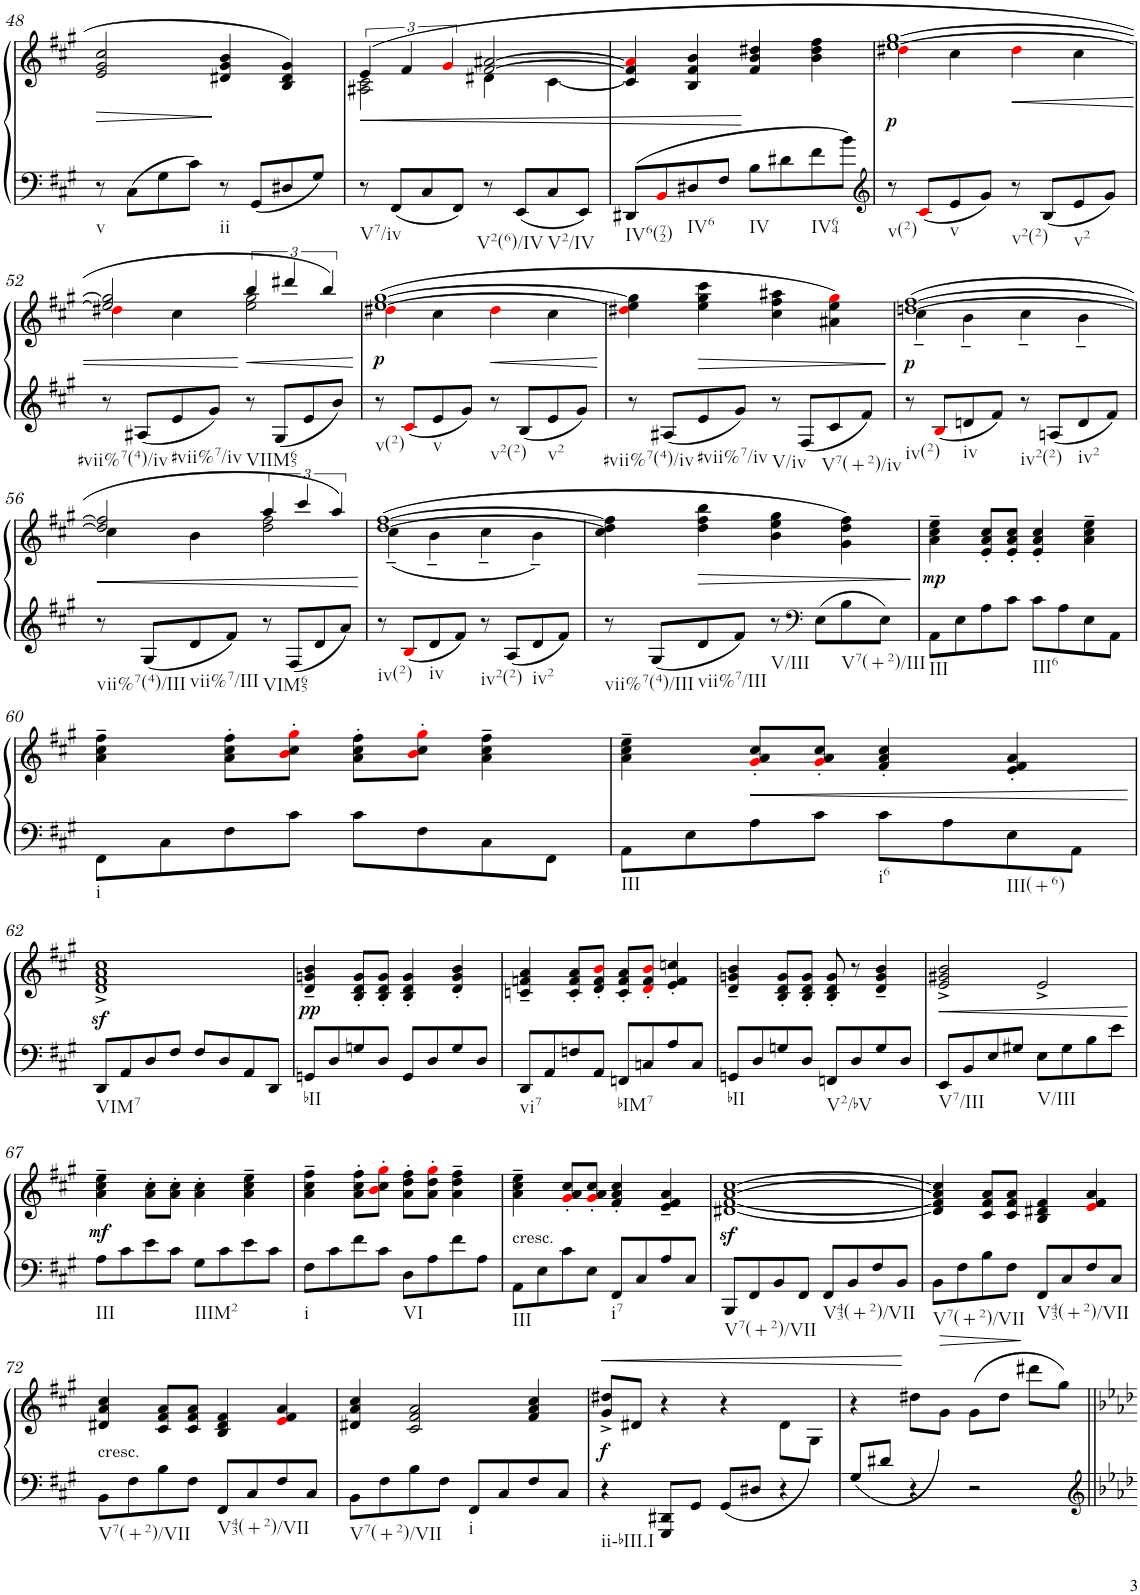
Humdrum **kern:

**kern	**kern	**dynam
*part1	*part1	*part1
*staff2	*staff1	*staff1/2
*I"Piano	*	*
*I'Pno.	*	*
!!LO:PB:g=z
*clefF4	*clefG2	*
*k[f#c#g#]	*k[f#c#g#]	*
*M4/4	*M4/4	*
*met(c)	*met(c)	*
=48	=48	=48
!LO:TX:b:t=v	!	!
!	!	!LO:HP:b
8r	2e/ 2g#/ 2cc#/	>
8C#\L	.	.
8G#\	.	.
8c#\J	.	.
!LO:TX:b:t=ii	!	!
8r	4d#X/ 4g#/ 4b/	.
8GG#/L	.	.
8D#X/	4B/ 4d#/ 4g#/	.
8G#/J	.	.
=49	=49	=49
!LO:TX:b:t=V7/iv	!	!
!	!	!LO:HP:b
*	*^	*
8r	(6e/	2A#X\ 2c#\	<
8FF#/L	.	.	.
.	6f#/	.	.
8C#/	.	.	.
.	6g#i/	.	.
8FF#/J	.	.	.
!LO:TX:b:t=V2(6)/IV	!	!	!
8r	[2f#/ [2a#X/	4d#X\	.
8EE/L	.	.	.
!LO:TX:b:t=V2/IV	!	!	!
8C#/	.	[4c#\	.
8EE/J	.	.	.
*	*v	*v	*
=50	=50	=50
!LO:TX:b:t=IV6(72)	!	!
8DD#X/L	4c#/] 4f#/] 4a#i/]	.
8BBi/	.	.
!LO:TX:b:t=IV6	!	!
8D#X/	4B/ 4f#/ 4b/	.
8F#/J	.	.
!LO:TX:b:t=IV	!	!
8B\L	4f#/ 4b/ 4dd#X/	]
8d#X\	.	.
!LO:TX:b:t=IV64	!	!
8f#\	4b\ 4dd#\ 4ff#\	.
8b\J	.	.
=51	=51	=51
*clefG2	*	*
*	*^	*
!LO:TX:b:t=v(2)	!	!	!
!	!	!	!LO:DY:b
8r	[1ee [1gg#	4dd#Xi\	p
8c#i/L	.	.	.
!LO:TX:b:t=v	!	!	!
8e/	.	4cc#\	.
8g#/J	.	.	.
!LO:TX:b:t=v2(2)	!	!	!
!	!	!	!LO:HP:b
8r	.	4dd#i\	<
8B/L	.	.	.
!LO:TX:b:t=v2	!	!	!
8e/	.	4cc#\	.
8g#/J	.	.	.
!!LO:LB:g=z	!!
=52	=52	=52	=52
!LO:TX:b:t=#vii%7(4)/iv	!	!	!
8r	2ee/] 2gg#/]	4dd#Xi\	.
8A#X/L	.	.	.
!LO:TX:b:t=#vii%7/iv	!	!	!
8e/	.	4cc#\	.
8g#/J	.	.	.
!LO:TX:b:t=VIIM65	!	!	!
!	!	!	!LO:HP:n=1:b
8r	6bb/	2ee\ 2gg#\	[ <
8G#/L	.	.	.
.	6ddd#X/	.	.
8e/	.	.	.
.	6bb/)	.	.
8b/J	.	.	.
*	*v	*v	*
.	.	[
=53	=53	=53
*	*^	*
!LO:TX:b:t=v(2)	!	!	!
!	!	!	!LO:DY:b
8r	([1ee [1gg#	4dd#Xi\	p
8c#i/L	.	.	.
!LO:TX:b:t=v	!	!	!
8e/	.	4cc#\	.
8g#/J	.	.	.
!LO:TX:b:t=v2(2)	!	!	!
!	!	!	!LO:HP:b
8r	.	4dd#i\	<
8B/L	.	.	.
!LO:TX:b:t=v2	!	!	!
8e/	.	4cc#\	.
8g#/J	.	.	.
*	*v	*v	*
.	.	[
=54	=54	=54
!LO:TX:b:t=#vii%7(4)/iv	!	!
8r	4dd#Xi\ 4ee\] 4gg#\]	.
8A#X/L	.	.
!LO:TX:b:t=#vii%7/iv	!	!
!	!	!LO:HP:b
8e/	4ee\ 4gg#\ 4ccc#\	>
8g#/J	.	.
!LO:TX:b:t=V/iv	!	!
8r	4cc#\ 4ff#\ 4aa#X\	.
8F#/L	.	.
!LO:TX:b:t=V7(+2)/iv	!	!
8c#/	4a#X\ 4ee\ 4gg#i\)	.
8f#/J	.	.
.	.	[
=55	=55	=55
*	*^	*
!LO:TX:b:t=iv(2)	!	!	!
!	!	!	!LO:DY:b
8r	([1ddn [1ff#	4cc#~\	p
8Bi/L	.	.	.
!LO:TX:b:t=iv	!	!	!
8dn/	.	4b~\	.
8f#/J	.	.	.
!LO:TX:b:t=iv2(2)	!	!	!
8r	.	4cc#~\	.
8An/L	.	.	.
!LO:TX:b:t=iv2	!	!	!
8d/	.	4b~\	.
8f#/J	.	.	.
!!LO:LB:g=z	!!
=56	=56	=56	=56
!LO:TX:b:t=vii%7(4)/III	!	!	!
!	!	!	!LO:HP:b
8r	2dd/] 2ff#/]	4cc#\	<
8G#/L	.	.	.
!LO:TX:b:t=vii%7/III	!	!	!
8d/	.	4b\	.
8f#/J	.	.	.
!LO:TX:b:t=VIM65	!	!	!
8r	6aa/	2dd\ 2ff#\	.
8F#/L	.	.	.
.	6ccc#/	.	.
8d/	.	.	.
.	6aa/)	.	.
8a/J	.	.	.
*	*v	*v	*
.	.	]
=57	=57	=57
*	*^	*
!LO:TX:b:t=iv(2)	!	!	!
8r	([1dd [1ff#	(4cc#~\	.
8Bi/L	.	.	.
!LO:TX:b:t=iv	!	!	!
8d/	.	4b~\	.
8f#/J	.	.	.
!LO:TX:b:t=iv2(2)	!	!	!
8r	.	4cc#~\	.
8A/L	.	.	.
!LO:TX:b:t=iv2	!	!	!
8d/	.	4b~\)	.
8f#/J	.	.	.
*	*v	*v	*
=58	=58	=58
!LO:TX:b:t=vii%7(4)/III	!	!
8r	4cc#\ 4dd\] 4ff#\]	.
8G#/L	.	.
!LO:TX:b:t=vii%7/III	!	!
!	!	!LO:HP:b
8d/	4dd\ 4ff#\ 4bb\	>
8f#/J	.	.
!LO:TX:b:t=V/III	!	!
8r	4b\ 4ee\ 4gg#\	.
*clefF4	*	*
8E\L	.	.
!LO:TX:b:t=V7(+2)/III	!	!
8B\	4g#\ 4dd\ 4ff#\)	.
8E\J	.	.
.	.	[
=59	=59	=59
!LO:TX:b:t=III	!	!
!	!	!LO:DY:b
8AA\L	4a\~ 4cc#\~ 4ee\~	mp
8E\	.	.
8A\	8e/' 8a/' 8cc#/'L	.
8c#\J	8e/' 8a/' 8cc#/'J	.
!LO:TX:b:t=III6	!	!
8c#\L	4e/' 4a/' 4cc#/'	.
8A\	.	.
8E\	4a\~ 4cc#\~ 4ee\~	.
8AA\J	.	.
!!LO:LB:g=z
=60	=60	=60
!LO:TX:b:t=i	!	!
8FF#\L	4a\~ 4cc#\~ 4ff#\~	.
8C#\	.	.
8F#\	8a\' 8cc#\' 8ff#\'L	.
8c#\J	8bi\' 8cc#\' 8gg#i\'J	.
8c#\L	8a\' 8cc#\' 8ff#\'L	.
8F#\	8bi\' 8cc#\' 8gg#i\'J	.
8C#\	4a\~ 4cc#\~ 4ff#\~	.
8FF#\J	.	.
=61	=61	=61
!LO:TX:b:t=III	!	!
8AA\L	4a\~ 4cc#\~ 4ee\~	.
8E\	.	.
!	!	!LO:HP:b
8A\	8g#i/' 8a/' 8cc#/'L	<
8c#\J	8g#i/' 8a/' 8cc#/'J	.
!LO:TX:b:t=i6	!	!
8c#\L	4f#/' 4a/' 4cc#/'	.
8A\	.	.
!LO:TX:b:t=III(+6)	!	!
8E\	4e/' 4f#/' 4a/'	.
8AA\J	.	.
.	.	]
!!LO:LB:g=z
=62	=62	=62
!LO:TX:b:t=VIM7	!	!
8DD/L	1dz<^ 1f#z<^ 1az<^ 1cc#z<^	.
8AA/	.	.
8D/	.	.
8F#/J	.	.
8F#/L	.	.
8D/	.	.
8AA/	.	.
8DD/J	.	.
=63	=63	=63
!LO:TX:b:t=bII	!	!
!	!	!LO:DY:b
8GGn/L	4d/~ 4gn/~ 4b/~	pp
8D/	.	.
8Gn/	8B/' 8d/' 8g/'L	.
8D/J	8B/' 8d/' 8g/'J	.
8GG/L	4B/' 4d/' 4g/'	.
8D/	.	.
8G/	4d/' 4g/' 4b/'	.
8D/J	.	.
=64	=64	=64
!LO:TX:b:t=vi7	!	!
8DD/L	4cn/~ 4fn/~ 4a/~	.
8AA/	.	.
8Fn/	8c/' 8f/' 8a/'L	.
8AA/J	8d/' 8f/' 8bi/'J	.
!LO:TX:b:t=bIM7	!	!
8FFn/L	8c/' 8f/' 8a/'L	.
8Cn/	8di/' 8f/' 8bi/'J	.
8A/	4e/' 4f/' 4ccn/'	.
8C/J	.	.
=65	=65	=65
!LO:TX:b:t=bII	!	!
8GGn/L	4d/~ 4gn/~ 4b/~	.
8D/	.	.
8Gn/	8B/' 8d/' 8g/'L	.
8D/J	8B/' 8d/' 8g/'J	.
!LO:TX:b:t=V2/bV	!	!
8FFn/L	8B/' 8d/' 8g/'	.
8D/	8r	.
8G/	4d/~ 4g/~ 4b/~	.
8D/J	.	.
=66	=66	=66
!LO:TX:b:t=V7/III	!	!
!	!	!LO:HP:b
8EE/L	2e/^ 2g#X/^ 2b/^	<
8BB/	.	.
8E/	.	.
8G#X/J	.	.
!LO:TX:b:t=V/III	!	!
8E\L	2e^/	.
8G#\	.	.
8B\	.	.
8e\J	.	.
.	.	[
!!LO:LB:g=z
=67	=67	=67
!LO:TX:b:t=III	!	!
!	!	!LO:DY:b
8A\L	4a\~ 4cc#\~ 4ee\~	mf
8c#\	.	.
8e\	8a\' 8cc#\'L	.
8c#\J	8a\' 8cc#\'J	.
!LO:TX:b:t=IIIM2	!	!
8G#\L	4a\' 4cc#\'	.
8c#\	.	.
8e\	4a\~ 4cc#\~ 4ee\~	.
8c#\J	.	.
=68	=68	=68
!LO:TX:b:t=i	!	!
8F#\L	4a\~ 4cc#\~ 4ff#\~	.
8c#\	.	.
8f#\	8a\' 8cc#\' 8ff#\'L	.
8c#\J	8bi\' 8cc#\' 8gg#i\'J	.
!LO:TX:b:t=VI	!	!
8D\L	8a\' 8dd\' 8ff#\'L	.
8A\	8a\' 8dd\' 8gg#i\'J	.
8f#\	4a\~ 4dd\~ 4ff#\~	.
8A\J	.	.
=69	=69	=69
!	!LO:TX:b:t=cresc.	!
!LO:TX:b:t=III	!	!
8AA\L	4a\~ 4cc#\~ 4ee\~	.
8E\	.	.
8c#\	8g#i/' 8a/' 8cc#/'L	.
8E\J	8g#i/' 8a/' 8cc#/'J	.
!LO:TX:b:t=i7	!	!
8FF#/L	4f#/' 4a/' 4cc#/'	.
8C#/	.	.
8A/	4e/~ 4f#/~ 4a/~	.
8C#/J	.	.
=70	=70	=70
!LO:TX:b:t=V7(+2)/VII	!	!
8BBB/L	[1d#Xz< [1f#z< [1az< [1cc#z<	.
8FF#/	.	.
8BB/	.	.
8FF#/J	.	.
!LO:TX:b:t=V43(+2)/VII	!	!
8FF#/L	.	.
8BB/	.	.
8F#/	.	.
8BB/J	.	.
=71	=71	=71
!LO:TX:b:t=V7(+2)/VII	!	!
8BB\L	4d#/] 4f#/] 4a/] 4cc#/]	.
8F#\	.	.
8B\	8c#/ 8f#/ 8a/L	.
8F#\J	8c#/ 8f#/ 8a/J	.
!LO:TX:b:t=V43(+2)/VII	!	!
8FF#/L	4B/ 4d#X/ 4f#/	.
8C#/	.	.
8F#/	4ei/ 4f#/ 4a/	.
8C#/J	.	.
!!LO:LB:g=z
=72	=72	=72
!	!LO:TX:b:t=cresc.	!
!LO:TX:b:t=V7(+2)/VII	!	!
8BB\L	4d#X/ 4a/ 4cc#/	.
8F#\	.	.
8B\	8c#/ 8f#/ 8a/L	.
8F#\J	8c#/ 8f#/ 8a/J	.
!LO:TX:b:t=V43(+2)/VII	!	!
8FF#/L	4B/ 4d#/ 4f#/	.
8C#/	.	.
8F#/	4ei/ 4f#/ 4a/	.
8C#/J	.	.
=73	=73	=73
!LO:TX:b:t=V7(+2)/VII	!	!
8BB\L	4d#X/ 4a/ 4cc#/	.
8F#\	.	.
8B\	2c#/ 2f#/ 2a/	.
8F#\J	.	.
!LO:TX:b:t=i	!	!
8FF#/L	.	.
8C#/	.	.
8F#/	4f#/ 4a/ 4cc#/	.
8C#/J	.	.
=74	=74	=74
!LO:TX:b:t=ii-bIII.I	!	!
!	!	!LO:HP:b
!	!	!LO:DY:n=1:b
4r	8g#/^ 8dd#X/^L	< f
.	8d#X/J	.
8GGG#/ 8DD#X/L	4r	.
8GG#/J	.	.
(8GG#/L	4r	.
8D#X/J	.	.
4r	8d#\L	.
.	(8G#\J	.
=75	=75	=75
8G#/L	4r	.
8d#X/J	.	.
4r	8dd#X\L	[
.	8g#\J)	.
2r	(8g#\L	.
.	8dd#\J	.
.	8ddd#X\L	[
.	8gg#\J)	.
=||	=||	=||
*-	*-	*-
